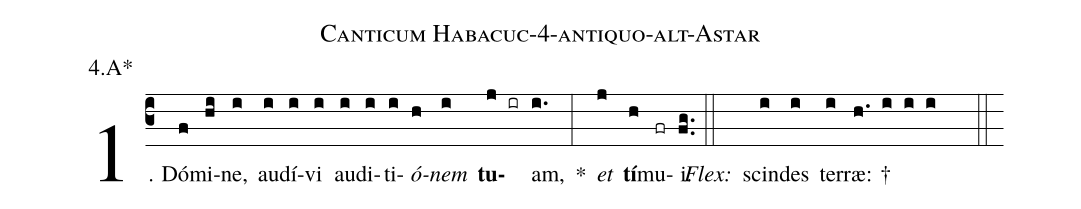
name: Canticum Habacuc-4-antiquo-alt-Astar;
annotation: 4.A*;
%%
(c3)1. Dó(f)mi(hi)ne,(i) au(i)dí(i)vi(i) au(i)di(i)ti(i)<i>ó</i>(h)<i>nem</i>(i) <b>tu</b>(j ir)am,(i.) *(:) <i>et</i>(j) <b>tí</b>(h)mu(fr)i.(fg..) (::)
<i>Flex:</i>()  scin(i)des(i) ter(i)ræ: †(h. i i i  ::)
